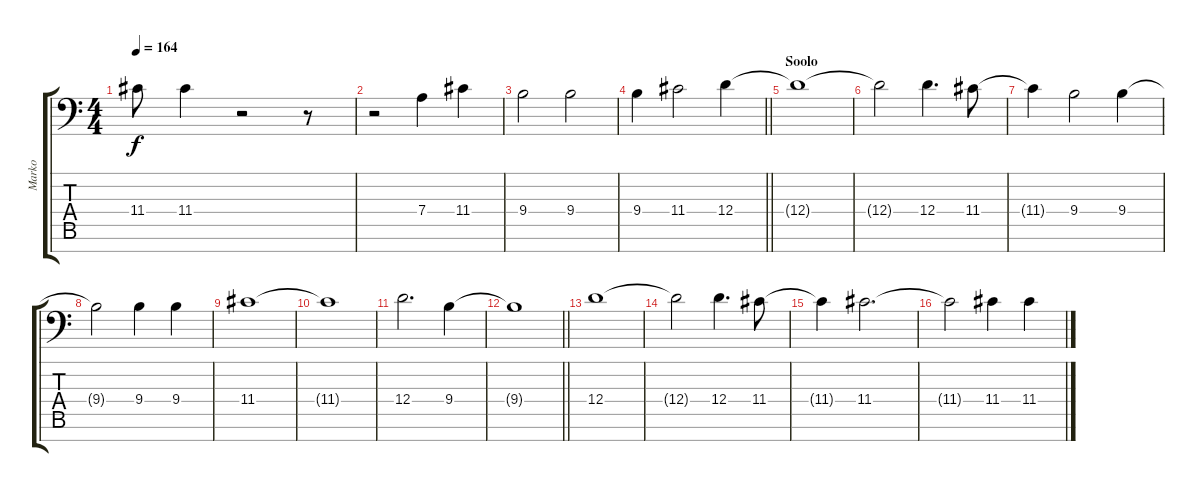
\track ("Marko" "Marko") {instrument cello}
\staff {score tabs}
\tuning (E4 B3 G3 D3 A2 E2 C-1) {hide}
\ts (4 4)
\tempo 164
\clef f4
\ks c
11.4{t}.8{dy f} 11.4.4 r.2 r.8 |
r.2 7.4.4 11.4.4 |
9.4.2 9.4.2 |
\barLineRight lightlight
9.4.4 11.4.2 12.4.4 |
\section ("" "Soolo")
12.4{t}.1 |
12.4{t}.2 12.4.4{d} 11.4.8 |
11.4{t}.4 9.4.2 9.4.4 |
9.4{t}.2 9.4.4 9.4.4 |
11.4.1 |
11.4{t}.1 |
12.4.2{d} 9.4.4 |
\barLineRight lightlight
9.4{t}.1 |
12.4.1 |
12.4{t}.2 12.4.4{d} 11.4.8 |
11.4{t}.4 11.4.2{d} |
11.4{t}.2 11.4.4 11.4.4
